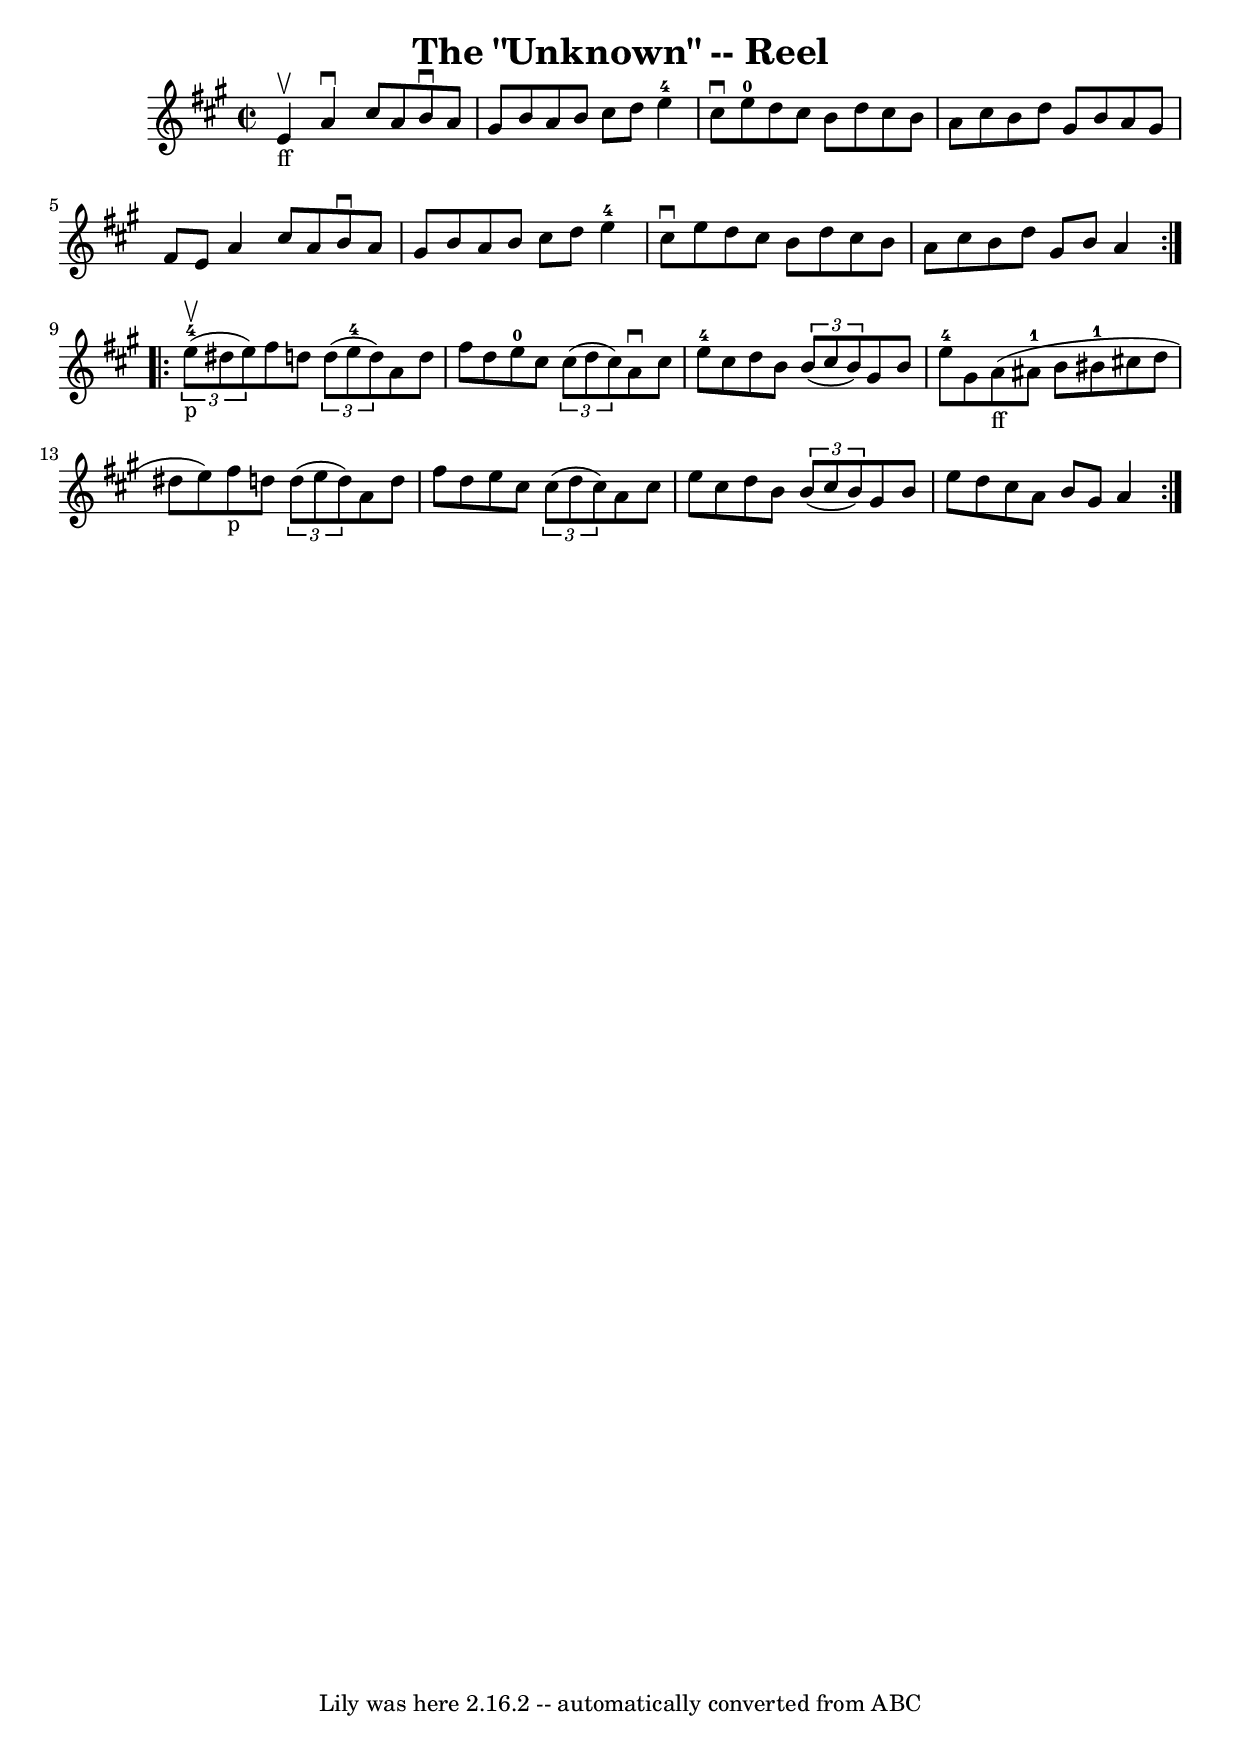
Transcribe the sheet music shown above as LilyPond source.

\version "2.7.40"
\include "Mammoth.ily"
\header {
	%% book = "Ryan's Mammoth Collection"
	crossRefNumber = "1"
	footnotes = "\\\\316"
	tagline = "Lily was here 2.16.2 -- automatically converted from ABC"
	title = "The \"Unknown\" -- Reel"
}
voicedefault =  {
\set Score.defaultBarType = "empty"

\repeat volta 2 {
\override Staff.TimeSignature #'style = #'C
 \time 2/2 \key a \major e'4_"ff"^\upbow |
 a'4^\downbow   
cis''8 a'8 b'8^\downbow a'8 gis'8 b'8    |
 a'8 b'8   
 cis''8 d''8 e''4-4 cis''8^\downbow e''8-0   |
 d''8 
 cis''8 b'8 d''8 cis''8 b'8 a'8 cis''8    |
 b'8    
d''8 gis'8 b'8 a'8 gis'8 fis'8 e'8    |
 a'4    
cis''8 a'8 b'8^\downbow a'8 gis'8 b'8    |
 a'8 b'8   
 cis''8 d''8 e''4-4 cis''8^\downbow e''8    |
 d''8    
cis''8 b'8 d''8 cis''8 b'8 a'8 cis''8    |
 b'8    
d''8 gis'8 b'8 a'4    }     \repeat volta 2 {   \times 2/3 { e''8 
-4_"p"^\upbow(dis''8 e''8) } |
 fis''8 d''!8    
\times 2/3 { d''8 (e''8-4 d''8) } a'8 d''8 fis''8 d''8  
  |
 e''8-0 cis''8    \times 2/3 { cis''8 (d''8 cis''8  
-) } a'8^\downbow cis''8 e''8-4 cis''8    |
 d''8 b'8   
 \times 2/3 { b'8 (cis''8 b'8) } gis'8 b'8 e''8-4 gis'8 
   |
 a'8_"ff"(ais'8-1 b'8 bis'8-1 cis''!8    
d''8 dis''8 e''8)   |
 fis''8_"p" d''!8    \times 2/3 { 
 d''8 (e''8 d''8) } a'8 d''8 fis''8 d''8    |
   
e''8 cis''8    \times 2/3 { cis''8 (d''8 cis''8) } a'8    
cis''8 e''8 cis''8    |
 d''8 b'8    \times 2/3 { b'8 (
cis''8 b'8) } gis'8 b'8 e''8 d''8    |
 cis''8 a'8  
 b'8 gis'8 a'4    }   
}

\score{
    <<

	\context Staff="default"
	{
	    \voicedefault 
	}

    >>
	\layout {
	}
	\midi {}
}
